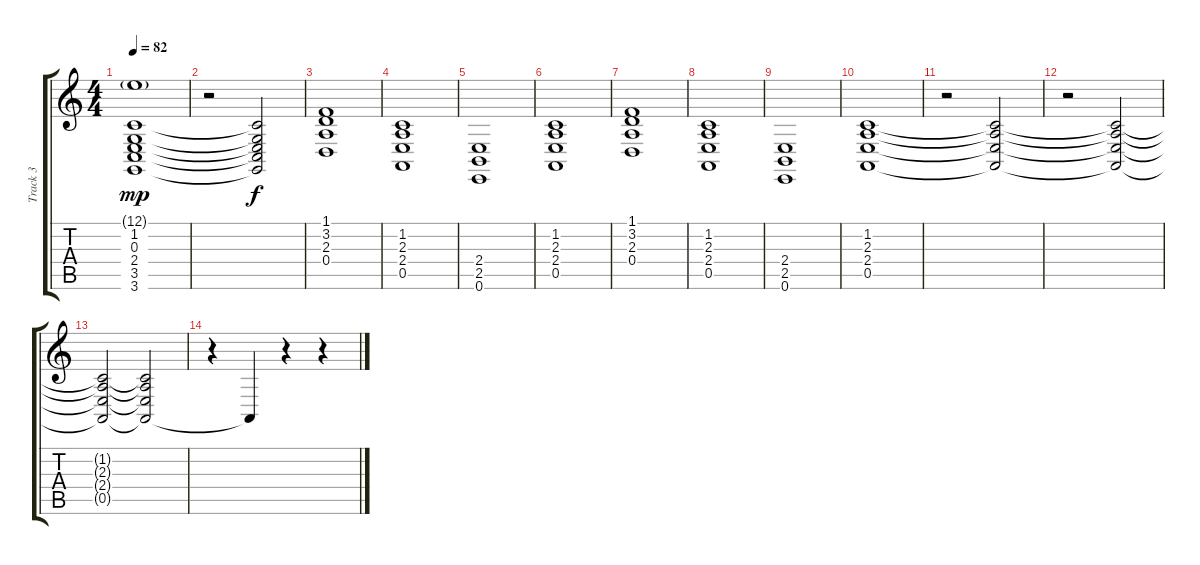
\track ("Track 3" "Track 3") {instrument stringensemble1}
\staff {score tabs}
\tuning (E4 B3 G3 D3 A2 E2) {hide}
\ts (4 4)
\tempo 82
\clef g2
\ks c
(12.1{g} 1.2 0.3 2.4 3.5 3.6).1{dy mp} |
r.2 (1.2{t} 0.3{t} 2.4{t} 3.5{t} 3.6{t}).2{dy f} |
(1.1 3.2 2.3 0.4).1 |
(1.2 2.3 2.4 0.5).1 |
(2.4 2.5 0.6).1 |
(1.2 2.3 2.4 0.5).1 |
(1.1 3.2 2.3 0.4).1 |
(1.2 2.3 2.4 0.5).1 |
(2.4 2.5 0.6).1 |
(1.2 2.3 2.4 0.5).1 |
r.2 (1.2{t} 2.3{t} 2.4{t} 0.5{t}).2 |
r.2 (1.2{t} 2.3{t} 2.4{t} 0.5{t}).2 |
(1.2{t} 2.3{t} 2.4{t} 0.5{t}).2 (1.2{t} 2.3{t} 2.4{t} 0.5{t}).2 |
r.4 0.5{t}.4 r.4 r.4
